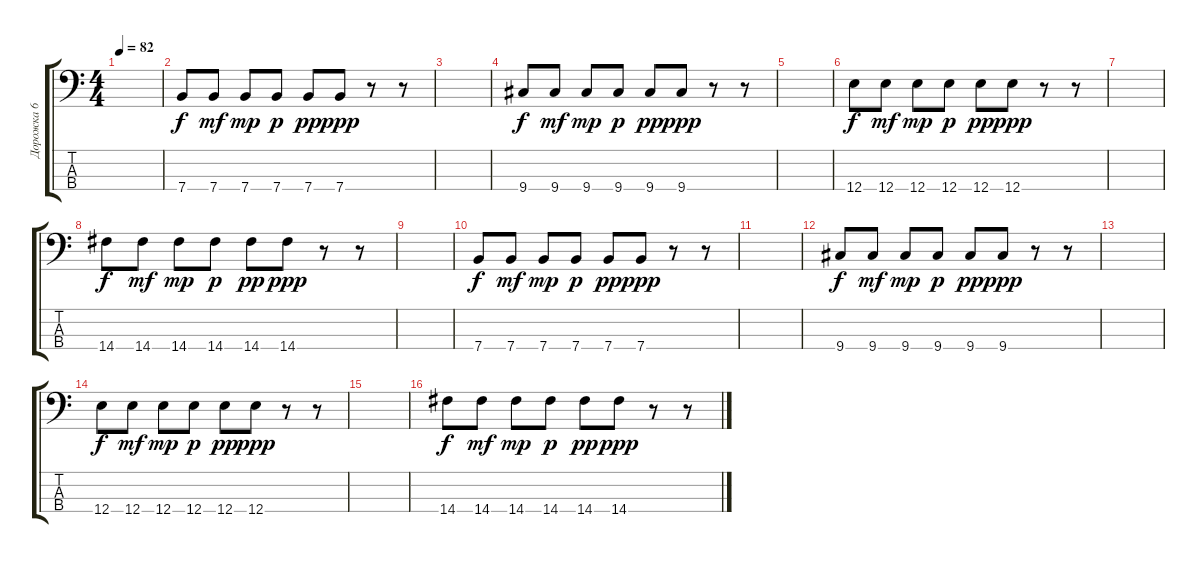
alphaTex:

\track ("Дорожка 6" "Дорожка 6") {instrument synthbass1}
\staff {score tabs}
\tuning (G2 D2 A1 E1) {hide}
\ts (4 4)
\tempo 82
\clef f4
\ks c
|
7.4.8 7.4.8{dy mf} 7.4.8{dy mp} 7.4.8{dy p} 7.4.8{dy pp} 7.4.8{dy ppp} r.8 r.8 |
|
9.4.8{dy f} 9.4.8{dy mf} 9.4.8{dy mp} 9.4.8{dy p} 9.4.8{dy pp} 9.4.8{dy ppp} r.8 r.8 |
|
12.4.8{dy f} 12.4.8{dy mf} 12.4.8{dy mp} 12.4.8{dy p} 12.4.8{dy pp} 12.4.8{dy ppp} r.8 r.8 |
|
14.4.8{dy f} 14.4.8{dy mf} 14.4.8{dy mp} 14.4.8{dy p} 14.4.8{dy pp} 14.4.8{dy ppp} r.8 r.8 |
|
7.4.8{dy f} 7.4.8{dy mf} 7.4.8{dy mp} 7.4.8{dy p} 7.4.8{dy pp} 7.4.8{dy ppp} r.8 r.8 |
|
9.4.8{dy f} 9.4.8{dy mf} 9.4.8{dy mp} 9.4.8{dy p} 9.4.8{dy pp} 9.4.8{dy ppp} r.8 r.8 |
|
12.4.8{dy f} 12.4.8{dy mf} 12.4.8{dy mp} 12.4.8{dy p} 12.4.8{dy pp} 12.4.8{dy ppp} r.8 r.8 |
|
14.4.8{dy f} 14.4.8{dy mf} 14.4.8{dy mp} 14.4.8{dy p} 14.4.8{dy pp} 14.4.8{dy ppp} r.8 r.8
